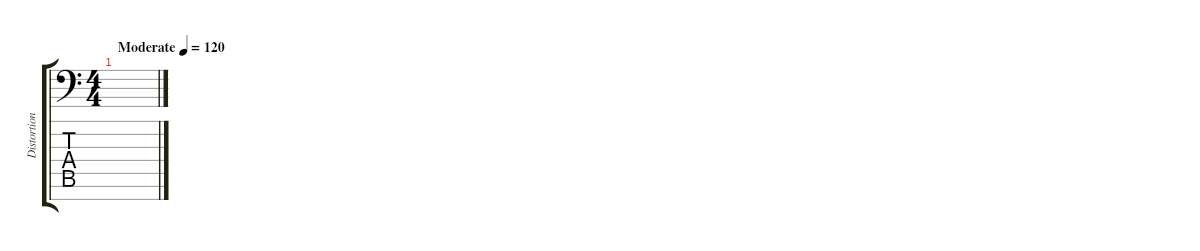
\track ("Distortion Guitar" "Distortion") {instrument overdrivenguitar}
\staff {score tabs}
\tuning (D4 A3 F3 C3 G2 C2 C-1) {hide}
\ts (4 4)
\tempo (120 "Moderate")
\clef f4
\ks c
